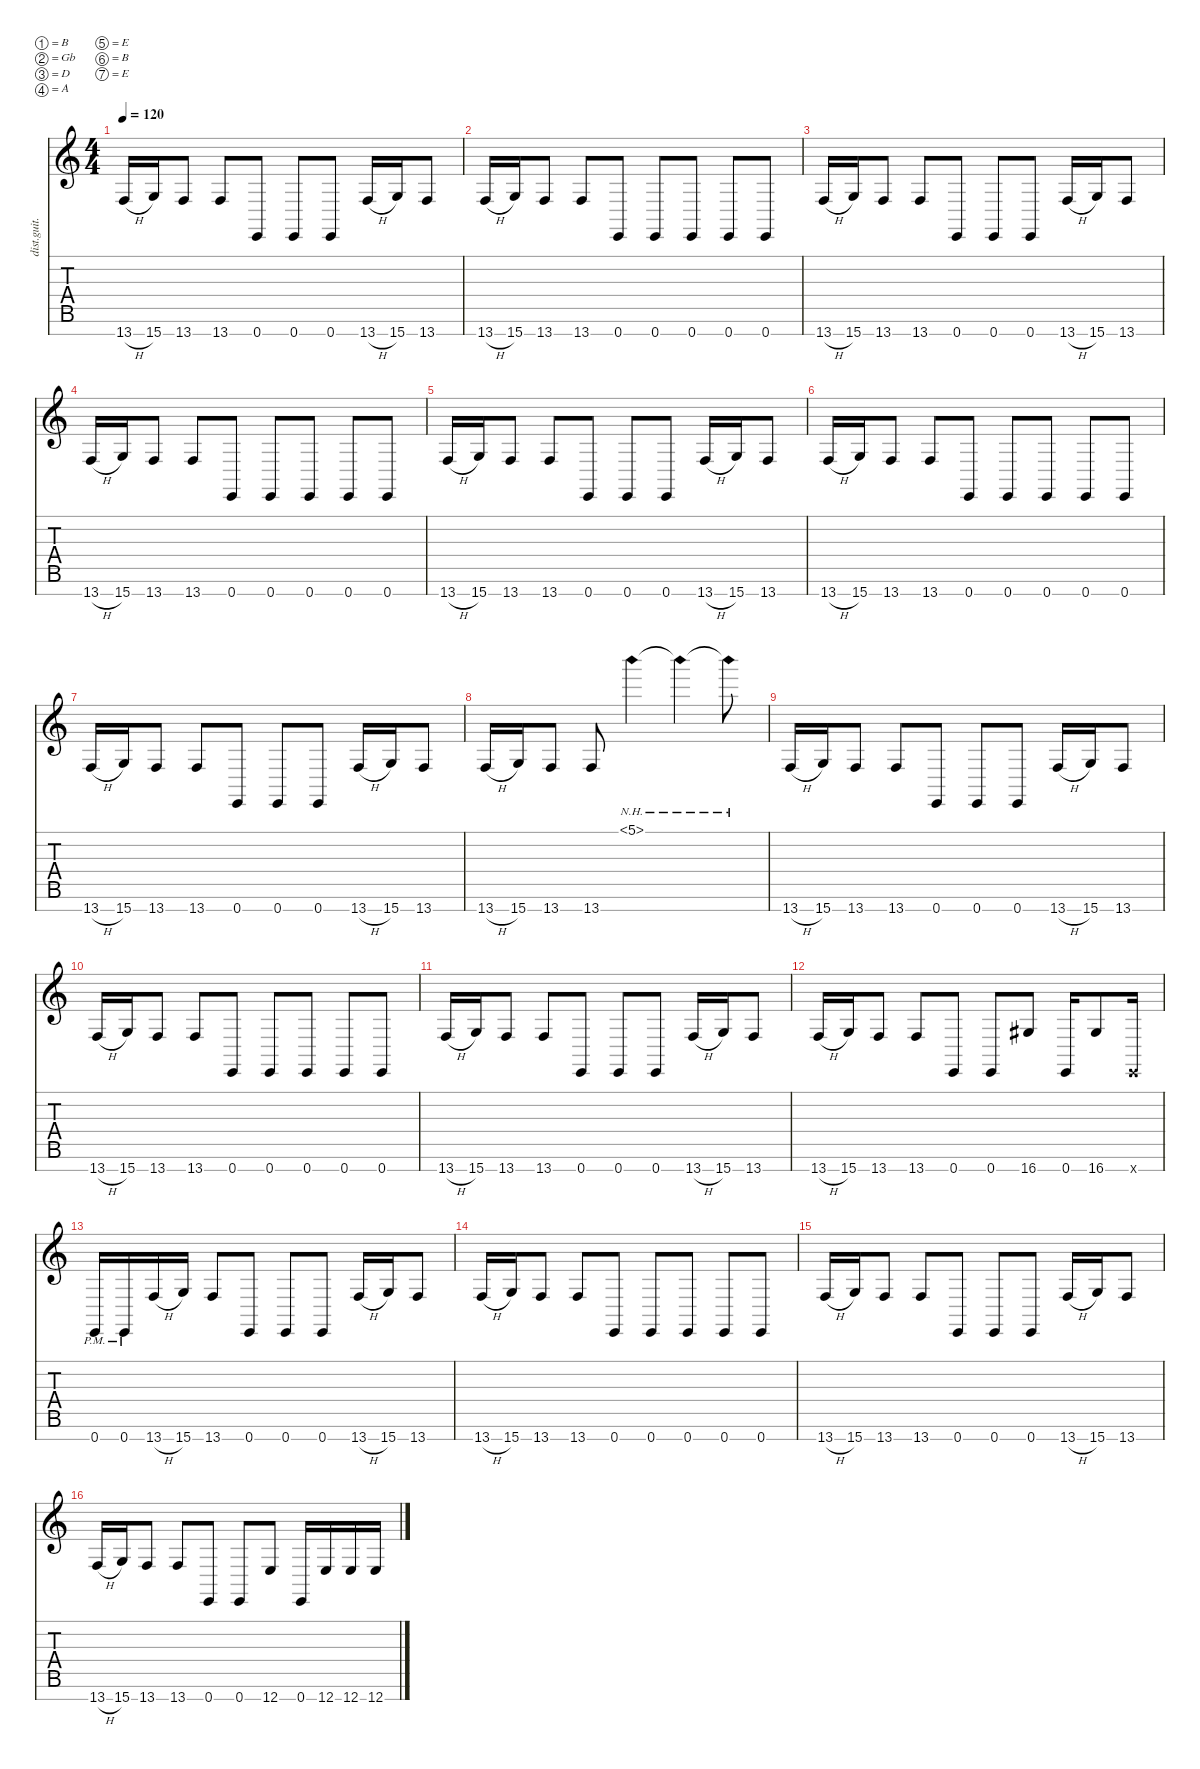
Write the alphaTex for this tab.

\defaultSystemsLayout 4
\hideDynamics
\bracketExtendMode nobrackets
\otherSystemsTrackNameOrientation horizontal
\track ("Distortion Guitar" "dist.guit.") {instrument distortionguitar}
\staff {score tabs}
\tuning (B3 Gb3 D3 A2 E2 B1 E1)
\ts (4 4)
\tempo 120
\clef g2
\ks c
13.7{h}.16{dy mf instrument distortionguitar beam Up} 15.7.16{beam Up} 13.7.8{beam Up} 13.7.8{beam Up} 0.7.8{beam Up} 0.7.8{beam Up} 0.7.8{beam Up} 13.7{h}.16{beam Up} 15.7.16{beam Up} 13.7.8{beam Up} |
13.7{h}.16{beam Up} 15.7.16{beam Up} 13.7.8{beam Up} 13.7.8{beam Up} 0.7.8{beam Up} 0.7.8{beam Up} 0.7.8{beam Up} 0.7.8{beam Up} 0.7.8{beam Up} |
13.7{h}.16{beam Up} 15.7.16{beam Up} 13.7.8{beam Up} 13.7.8{beam Up} 0.7.8{beam Up} 0.7.8{beam Up} 0.7.8{beam Up} 13.7{h}.16{beam Up} 15.7.16{beam Up} 13.7.8{beam Up} |
13.7{h}.16{beam Up} 15.7.16{beam Up} 13.7.8{beam Up} 13.7.8{beam Up} 0.7.8{beam Up} 0.7.8{beam Up} 0.7.8{beam Up} 0.7.8{beam Up} 0.7.8{beam Up} |
13.7{h}.16{beam Up} 15.7.16{beam Up} 13.7.8{beam Up} 13.7.8{beam Up} 0.7.8{beam Up} 0.7.8{beam Up} 0.7.8{beam Up} 13.7{h}.16{beam Up} 15.7.16{beam Up} 13.7.8{beam Up} |
13.7{h}.16{beam Up} 15.7.16{beam Up} 13.7.8{beam Up} 13.7.8{beam Up} 0.7.8{beam Up} 0.7.8{beam Up} 0.7.8{beam Up} 0.7.8{beam Up} 0.7.8{beam Up} |
13.7{h}.16{beam Up} 15.7.16{beam Up} 13.7.8{beam Up} 13.7.8{beam Up} 0.7.8{beam Up} 0.7.8{beam Up} 0.7.8{beam Up} 13.7{h}.16{beam Up} 15.7.16{beam Up} 13.7.8{beam Up} |
13.7{h}.16{beam Up} 15.7.16{beam Up} 13.7.8{beam Up} 13.7.8{beam Up} 5.1{nh}.4{beam Down} 5.1{nh t}.4{beam Down} 5.1{nh t}.8{beam Down} |
13.7{h}.16{beam Up} 15.7.16{beam Up} 13.7.8{beam Up} 13.7.8{beam Up} 0.7.8{beam Up} 0.7.8{beam Up} 0.7.8{beam Up} 13.7{h}.16{beam Up} 15.7.16{beam Up} 13.7.8{beam Up} |
13.7{h}.16{beam Up} 15.7.16{beam Up} 13.7.8{beam Up} 13.7.8{beam Up} 0.7.8{beam Up} 0.7.8{beam Up} 0.7.8{beam Up} 0.7.8{beam Up} 0.7.8{beam Up} |
13.7{h}.16{beam Up} 15.7.16{beam Up} 13.7.8{beam Up} 13.7.8{beam Up} 0.7.8{beam Up} 0.7.8{beam Up} 0.7.8{beam Up} 13.7{h}.16{beam Up} 15.7.16{beam Up} 13.7.8{beam Up} |
13.7{h}.16{beam Up} 15.7.16{beam Up} 13.7.8{beam Up} 13.7.8{beam Up} 0.7.8{beam Up} 0.7.8{beam Up} 16.7{acc #}.8{beam Up} 0.7.16{beam Up} 16.7{acc #}.8{beam Up} 0.7{x}.16{beam Up} |
0.7{pm}.16{beam Up} 0.7{pm}.16{beam Up} 13.7{h}.16{beam Up} 15.7.16{beam Up} 13.7.8{beam Up} 0.7.8{beam Up} 0.7.8{beam Up} 0.7.8{beam Up} 13.7{h}.16{beam Up} 15.7.16{beam Up} 13.7.8{beam Up} |
13.7{h}.16{beam Up} 15.7.16{beam Up} 13.7.8{beam Up} 13.7.8{beam Up} 0.7.8{beam Up} 0.7.8{beam Up} 0.7.8{beam Up} 0.7.8{beam Up} 0.7.8{beam Up} |
13.7{h}.16{beam Up} 15.7.16{beam Up} 13.7.8{beam Up} 13.7.8{beam Up} 0.7.8{beam Up} 0.7.8{beam Up} 0.7.8{beam Up} 13.7{h}.16{beam Up} 15.7.16{beam Up} 13.7.8{beam Up} |
13.7{h}.16{beam Up} 15.7.16{beam Up} 13.7.8{beam Up} 13.7.8{beam Up} 0.7.8{beam Up} 0.7.8{beam Up} 12.7.8{beam Up} 0.7.16{beam Up} 12.7.16{beam Up} 12.7.16{beam Up} 12.7.16{beam Up}
